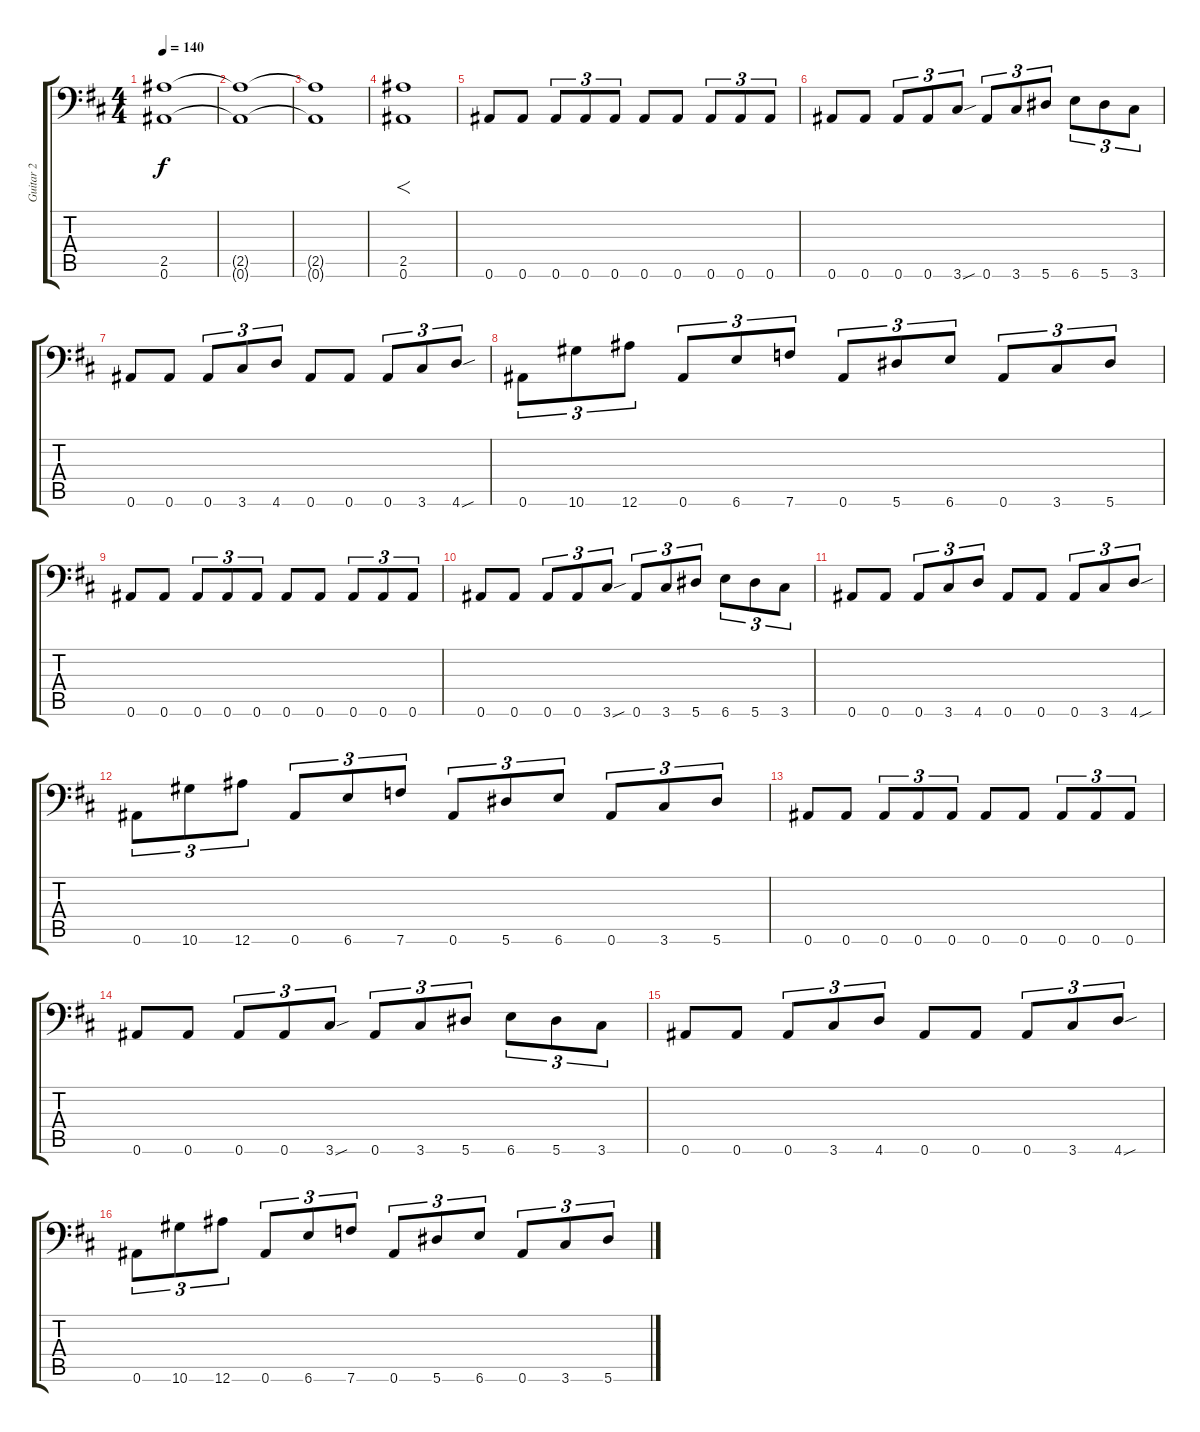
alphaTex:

\track ("Guitar 2" "Guitar 2") {instrument overdrivenguitar}
\staff {score tabs}
\tuning (Eb4 Bb3 Gb3 Db3 Ab2 Bb1) {hide}
\ts (4 4)
\tempo 140
\clef f4
\ks d
(2.5{t} 0.6{t}).1{dy f} |
(2.5{t} 0.6{t}).1 |
(2.5{t} 0.6{t}).1 |
(2.5 0.6).1{f} |
0.6.8 0.6.8 0.6.8{tu (3 2)} 0.6.8{tu (3 2)} 0.6.8{tu (3 2)} 0.6.8 0.6.8 0.6.8{tu (3 2)} 0.6.8{tu (3 2)} 0.6.8{tu (3 2)} |
0.6.8 0.6.8 0.6.8{tu (3 2)} 0.6.8{tu (3 2)} 3.6{sou}.8{tu (3 2)} 0.6.8{tu (3 2)} 3.6.8{tu (3 2)} 5.6.8{tu (3 2)} 6.6.8{tu (3 2)} 5.6.8{tu (3 2)} 3.6.8{tu (3 2)} |
0.6.8 0.6.8 0.6.8{tu (3 2)} 3.6.8{tu (3 2)} 4.6.8{tu (3 2)} 0.6.8 0.6.8 0.6.8{tu (3 2)} 3.6.8{tu (3 2)} 4.6{sou}.8{tu (3 2)} |
0.6.8{tu (3 2)} 10.6.8{tu (3 2)} 12.6.8{tu (3 2)} 0.6.8{tu (3 2)} 6.6.8{tu (3 2)} 7.6.8{tu (3 2)} 0.6.8{tu (3 2)} 5.6.8{tu (3 2)} 6.6.8{tu (3 2)} 0.6.8{tu (3 2)} 3.6.8{tu (3 2)} 5.6.8{tu (3 2)} |
0.6.8 0.6.8 0.6.8{tu (3 2)} 0.6.8{tu (3 2)} 0.6.8{tu (3 2)} 0.6.8 0.6.8 0.6.8{tu (3 2)} 0.6.8{tu (3 2)} 0.6.8{tu (3 2)} |
0.6.8 0.6.8 0.6.8{tu (3 2)} 0.6.8{tu (3 2)} 3.6{sou}.8{tu (3 2)} 0.6.8{tu (3 2)} 3.6.8{tu (3 2)} 5.6.8{tu (3 2)} 6.6.8{tu (3 2)} 5.6.8{tu (3 2)} 3.6.8{tu (3 2)} |
0.6.8 0.6.8 0.6.8{tu (3 2)} 3.6.8{tu (3 2)} 4.6.8{tu (3 2)} 0.6.8 0.6.8 0.6.8{tu (3 2)} 3.6.8{tu (3 2)} 4.6{sou}.8{tu (3 2)} |
0.6.8{tu (3 2)} 10.6.8{tu (3 2)} 12.6.8{tu (3 2)} 0.6.8{tu (3 2)} 6.6.8{tu (3 2)} 7.6.8{tu (3 2)} 0.6.8{tu (3 2)} 5.6.8{tu (3 2)} 6.6.8{tu (3 2)} 0.6.8{tu (3 2)} 3.6.8{tu (3 2)} 5.6.8{tu (3 2)} |
0.6.8 0.6.8 0.6.8{tu (3 2)} 0.6.8{tu (3 2)} 0.6.8{tu (3 2)} 0.6.8 0.6.8 0.6.8{tu (3 2)} 0.6.8{tu (3 2)} 0.6.8{tu (3 2)} |
0.6.8 0.6.8 0.6.8{tu (3 2)} 0.6.8{tu (3 2)} 3.6{sou}.8{tu (3 2)} 0.6.8{tu (3 2)} 3.6.8{tu (3 2)} 5.6.8{tu (3 2)} 6.6.8{tu (3 2)} 5.6.8{tu (3 2)} 3.6.8{tu (3 2)} |
0.6.8 0.6.8 0.6.8{tu (3 2)} 3.6.8{tu (3 2)} 4.6.8{tu (3 2)} 0.6.8 0.6.8 0.6.8{tu (3 2)} 3.6.8{tu (3 2)} 4.6{sou}.8{tu (3 2)} |
0.6.8{tu (3 2)} 10.6.8{tu (3 2)} 12.6.8{tu (3 2)} 0.6.8{tu (3 2)} 6.6.8{tu (3 2)} 7.6.8{tu (3 2)} 0.6.8{tu (3 2)} 5.6.8{tu (3 2)} 6.6.8{tu (3 2)} 0.6.8{tu (3 2)} 3.6.8{tu (3 2)} 5.6.8{tu (3 2)}
